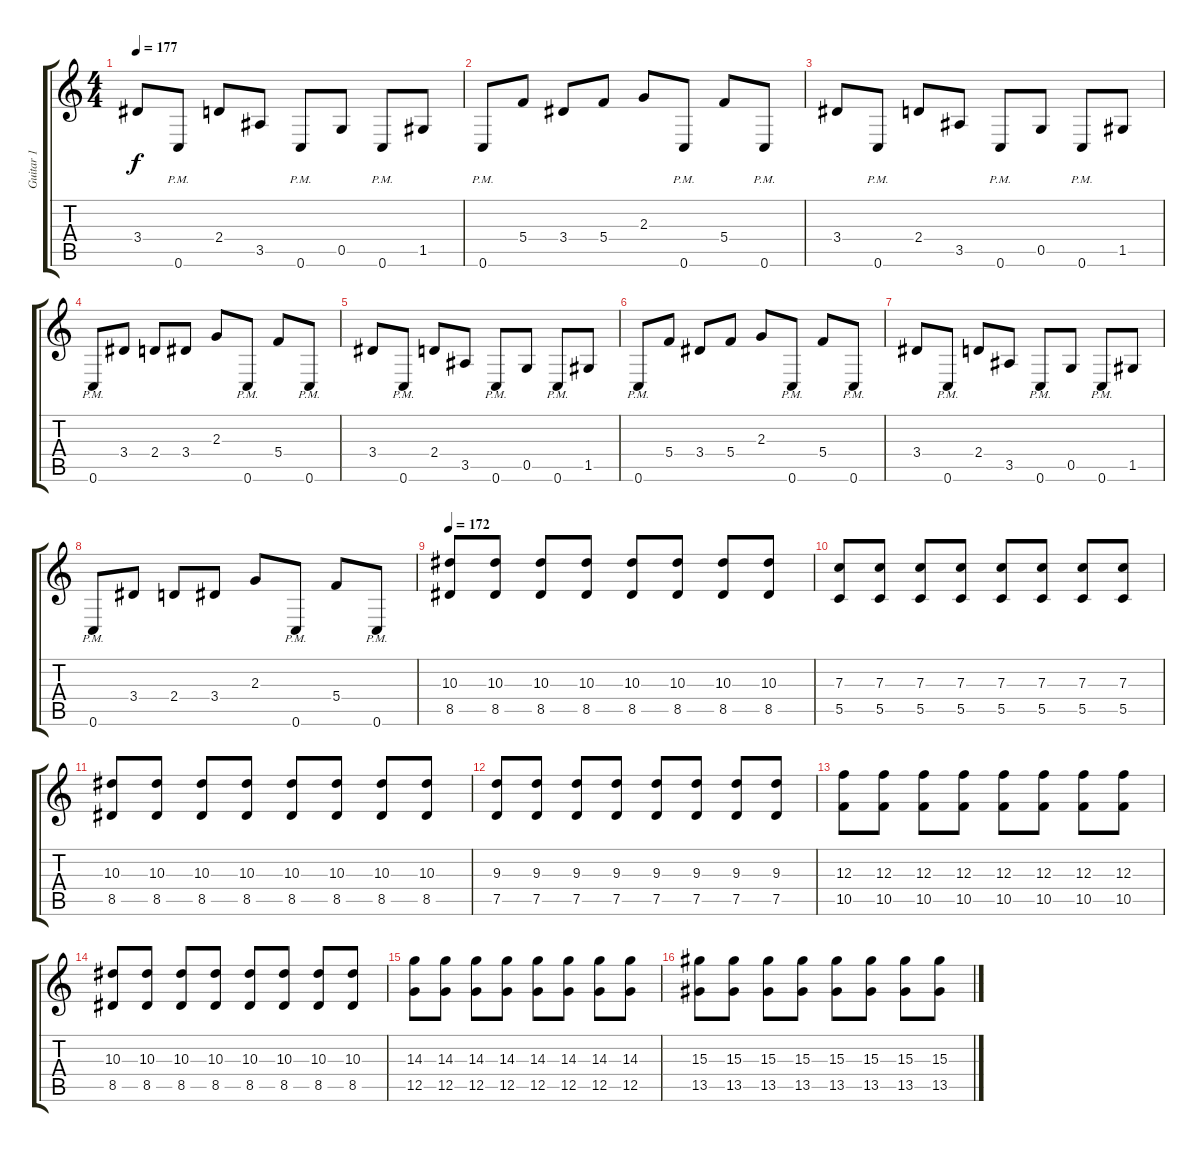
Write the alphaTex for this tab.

\track ("Guitar 1" "Guitar 1") {instrument distortionguitar}
\staff {score tabs}
\tuning (D4 A3 F3 C3 G2 C2) {hide}
\ts (4 4)
\tempo 177
\clef g2
\ks c
3.4.8{dy f} 0.6{pm}.8 2.4.8 3.5.8 0.6{pm}.8 0.5.8 0.6{pm}.8 1.5.8 |
0.6{pm}.8 5.4.8 3.4.8 5.4.8 2.3.8 0.6{pm}.8 5.4.8 0.6{pm}.8 |
3.4.8 0.6{pm}.8 2.4.8 3.5.8 0.6{pm}.8 0.5.8 0.6{pm}.8 1.5.8 |
0.6{pm}.8 3.4.8 2.4.8 3.4.8 2.3.8 0.6{pm}.8 5.4.8 0.6{pm}.8 |
3.4.8 0.6{pm}.8 2.4.8 3.5.8 0.6{pm}.8 0.5.8 0.6{pm}.8 1.5.8 |
0.6{pm}.8 5.4.8 3.4.8 5.4.8 2.3.8 0.6{pm}.8 5.4.8 0.6{pm}.8 |
3.4.8 0.6{pm}.8 2.4.8 3.5.8 0.6{pm}.8 0.5.8 0.6{pm}.8 1.5.8 |
0.6{pm}.8 3.4.8 2.4.8 3.4.8 2.3.8 0.6{pm}.8 5.4.8 0.6{pm}.8 |
\tempo 172
(10.3 8.5).8 (10.3 8.5).8 (10.3 8.5).8 (10.3 8.5).8 (10.3 8.5).8 (10.3 8.5).8 (10.3 8.5).8 (10.3 8.5).8 |
(7.3 5.5).8 (7.3 5.5).8 (7.3 5.5).8 (7.3 5.5).8 (7.3 5.5).8 (7.3 5.5).8 (7.3 5.5).8 (7.3 5.5).8 |
(10.3 8.5).8 (10.3 8.5).8 (10.3 8.5).8 (10.3 8.5).8 (10.3 8.5).8 (10.3 8.5).8 (10.3 8.5).8 (10.3 8.5).8 |
(9.3 7.5).8 (9.3 7.5).8 (9.3 7.5).8 (9.3 7.5).8 (9.3 7.5).8 (9.3 7.5).8 (9.3 7.5).8 (9.3 7.5).8 |
(12.3 10.5).8 (12.3 10.5).8 (12.3 10.5).8 (12.3 10.5).8 (12.3 10.5).8 (12.3 10.5).8 (12.3 10.5).8 (12.3 10.5).8 |
(10.3 8.5).8 (10.3 8.5).8 (10.3 8.5).8 (10.3 8.5).8 (10.3 8.5).8 (10.3 8.5).8 (10.3 8.5).8 (10.3 8.5).8 |
(14.3 12.5).8 (14.3 12.5).8 (14.3 12.5).8 (14.3 12.5).8 (14.3 12.5).8 (14.3 12.5).8 (14.3 12.5).8 (14.3 12.5).8 |
(15.3 13.5).8 (15.3 13.5).8 (15.3 13.5).8 (15.3 13.5).8 (15.3 13.5).8 (15.3 13.5).8 (15.3 13.5).8 (15.3 13.5).8
